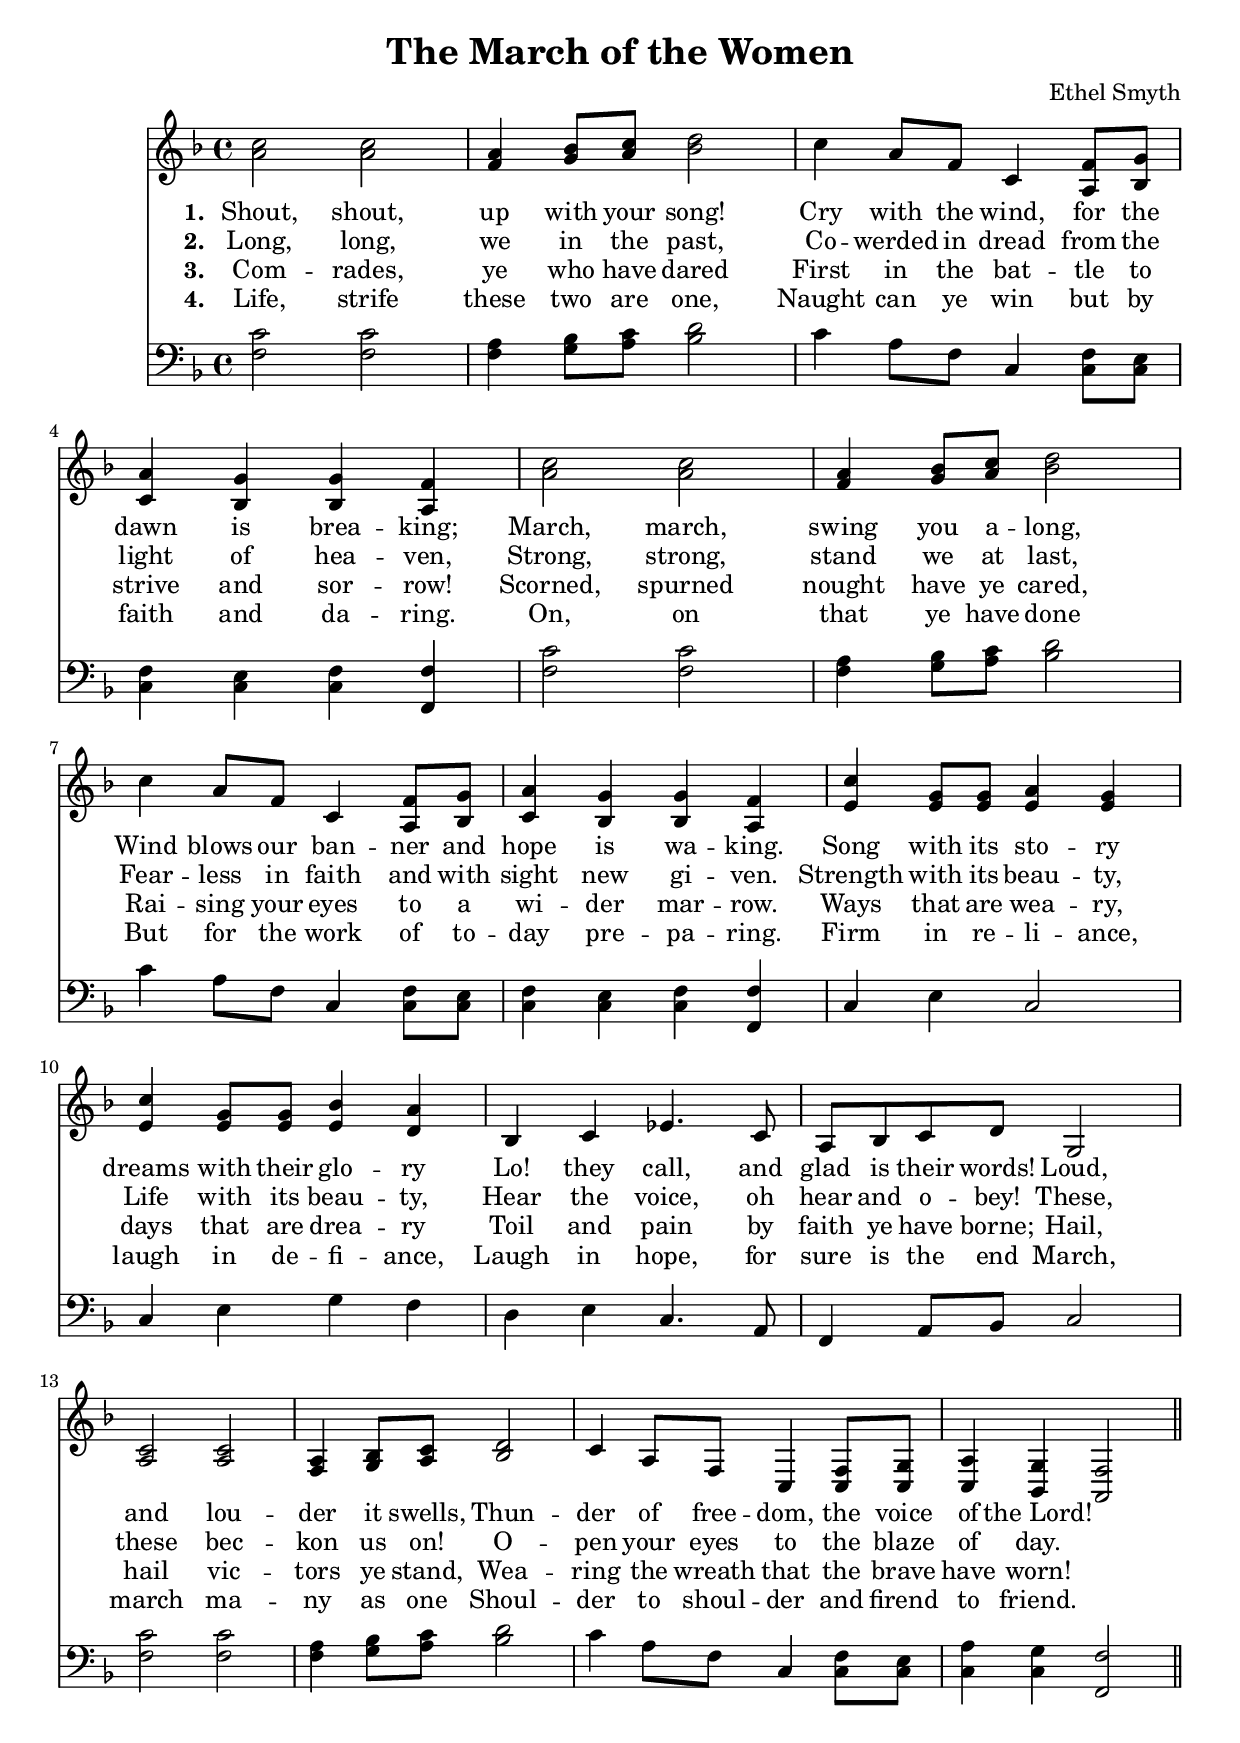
\header {
  title = "The March of the Women"
  composer = "Ethel Smyth"
}

\score {
<<
  \new Staff {
    \new Voice = "one" {
    \clef treble \time 4/4 \key f \major 
      \relative c'' {
    <a c>2 <a c> | 
    <f a>4 <g bes>8 <a c> <bes d>2 | 
    c4 a8 f c4 <a f'>8 <bes g'> |
    <c a'>4 <bes g'> <bes g'> <a f'> | 
    <a' c>2 <a c> | 
    <f a>4 <g bes>8 <a c> <bes d>2 | 
    c4 a8 f c4 <a f'>8 <bes g'> | 
    <c a'>4 <bes g'> <bes g'> <a f'> | 
    <e' c'>4 <e g>8 <e g> <e a>4 <e g>  | 
    <e c'>4 <e g>8 <e g> <e bes'>4 <d a'> | 
    bes4 c ees4. c8  | 
    a8 bes c d g,2 | 
    <a c>2 <a c> |
    <f a>4 <g bes>8 <a c> <bes d>2 | 
    c4 a8 f c4 <c f>8 <c g'> |
    <c a'>4 <bes g'> <a f'>2 \bar "||"
      }
    }
   
  }
   \new Lyrics \lyricsto "one" {
   \set stanza = #"1. "
      Shout, shout, up with your song! 
      Cry with the wind, for the dawn is brea -- king;
      March, march, swing you a -- long,
      Wind blows our ban -- ner and hope is wa -- king.
      Song with its sto -- ry
      dreams with their glo -- ry 
      Lo! they call, and glad is their words! 
      Loud, and lou -- der it swells, 
      Thun -- der of free -- dom, the voice of "the Lord!"
    }
    \new Lyrics \lyricsto "one" {
    \set stanza = #"2. "
      Long, long, we in the past, 
      Co -- werded in dread from the light of hea -- ven,
      Strong, strong, stand we at last, 
      Fear -- less in faith and with sight new gi -- ven.
      Strength with its beau -- ty, Life with its beau -- ty,
      Hear the voice, oh hear and o -- bey!
      These, these bec -- kon us on! 
      O -- pen your eyes to the blaze of day.  
    }
    \new Lyrics \lyricsto "one" {
    \set stanza = #"3. "
      Com -- rades, ye who have dared
      First in the bat -- tle to strive and sor -- row! 
      Scorned, spurned nought have ye cared,
      Rai -- sing your eyes to a wi -- der mar -- row. 
      Ways that are wea -- ry, days that are drea -- ry
      Toil and pain by faith ye have borne; 
      Hail, hail vic -- tors ye stand, 
      Wea -- ring the wreath that the brave have worn! 
    }
    \new Lyrics \lyricsto "one" {
    \set stanza = #"4. "
      Life, strife these two are one, 
      Naught can ye win but by faith and da -- ring. 
      On, on that ye have done 
      But for the work of to -- day pre -- pa -- ring. 
      Firm in re -- li -- ance, laugh in de -- fi -- ance, 
      Laugh in hope, for sure is the end 
      March, march ma -- ny as one 
      Shoul -- der to shoul -- der and firend to friend. 
    }


\new Staff {
  \clef bass \time 4/4 \key f \major
  \relative c {
    <f c'>2 <f c'> | 
    <f a>4 <g bes>8 <a c> <bes d>2 | 
    c4 a8 f c4 <c f>8 <c e> | 
    <c f>4 <c e> <c f> <f, f'> | 
    <f' c'>2 <f c'> | 
    <f a>4 <g bes>8 <a c> <bes d>2 | 
    c4 a8 f c4 <c f>8 <c e> | 
    <c f>4 <c e> <c f> <f, f'> |
    c'4 e c2 | 
    c4 e g f | 
    d4 e c4. a8  |  
    f4 a8 bes c2 | 
    <f c'>2 <f c'> | 
    <f a>4 <g bes>8 <a c> <bes d>2 | 
    c4 a8 f c4 <c f>8 <c e> | 
    <c a'>4 <c g'> <f, f'>2 | 


  }
}
>>
  \layout {}
  \midi {}
}